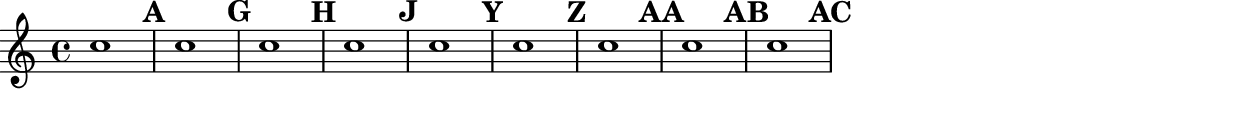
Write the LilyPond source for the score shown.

%% Generated by lilypond-book
%% Options: [exampleindent=10.16\mm,indent=0\mm,line-width=160\mm,paper-height=845.047\pt,paper-width=597.508\pt,papersize='(cons (* 597.508 pt) (* 845.047 pt))]
\include "lilypond-book-preamble.ly"


% ****************************************************************
% Start cut-&-pastable-section
% ****************************************************************

#(ly:set-option 'eps-box-padding 3.000000)



\paper {
  #(set-paper-size '(cons (* 597.508 pt) (* 845.047 pt)))
  indent = 0\mm
  line-width = 160\mm
  % offset the left padding, also add 1mm as lilypond creates cropped
  % images with a little space on the right
  line-width = #(- line-width (* mm  3.000000) (* mm 1))
}

\layout {
  
}




% ****************************************************************
% ly snippet:
% ****************************************************************
\sourcefilename "/lilypond-2.26.0/input/regression/rehearsal-mark-letter.ly"
\sourcefileline 0


\header {

  texidoc= "Rehearsal marks in letter style: the I is skipped, and
after Z, double letters are used.  The mark may be set with
@code{\\mark NUMBER}, or with @code{Score.rehearsalMark}."

}

\version "2.19.21"
\paper { ragged-right = ##t } 

\relative {
  c''1  \mark \default
  c1  \mark #7
  c1  \mark \default
  c1  \mark \default
  c1  \mark \default
  \set Score.rehearsalMark = #24
  c1  \mark \default
  c1  \mark \default
  c1  \mark \default
  c1  \mark \default
}



% ****************************************************************
% end ly snippet
% ****************************************************************
